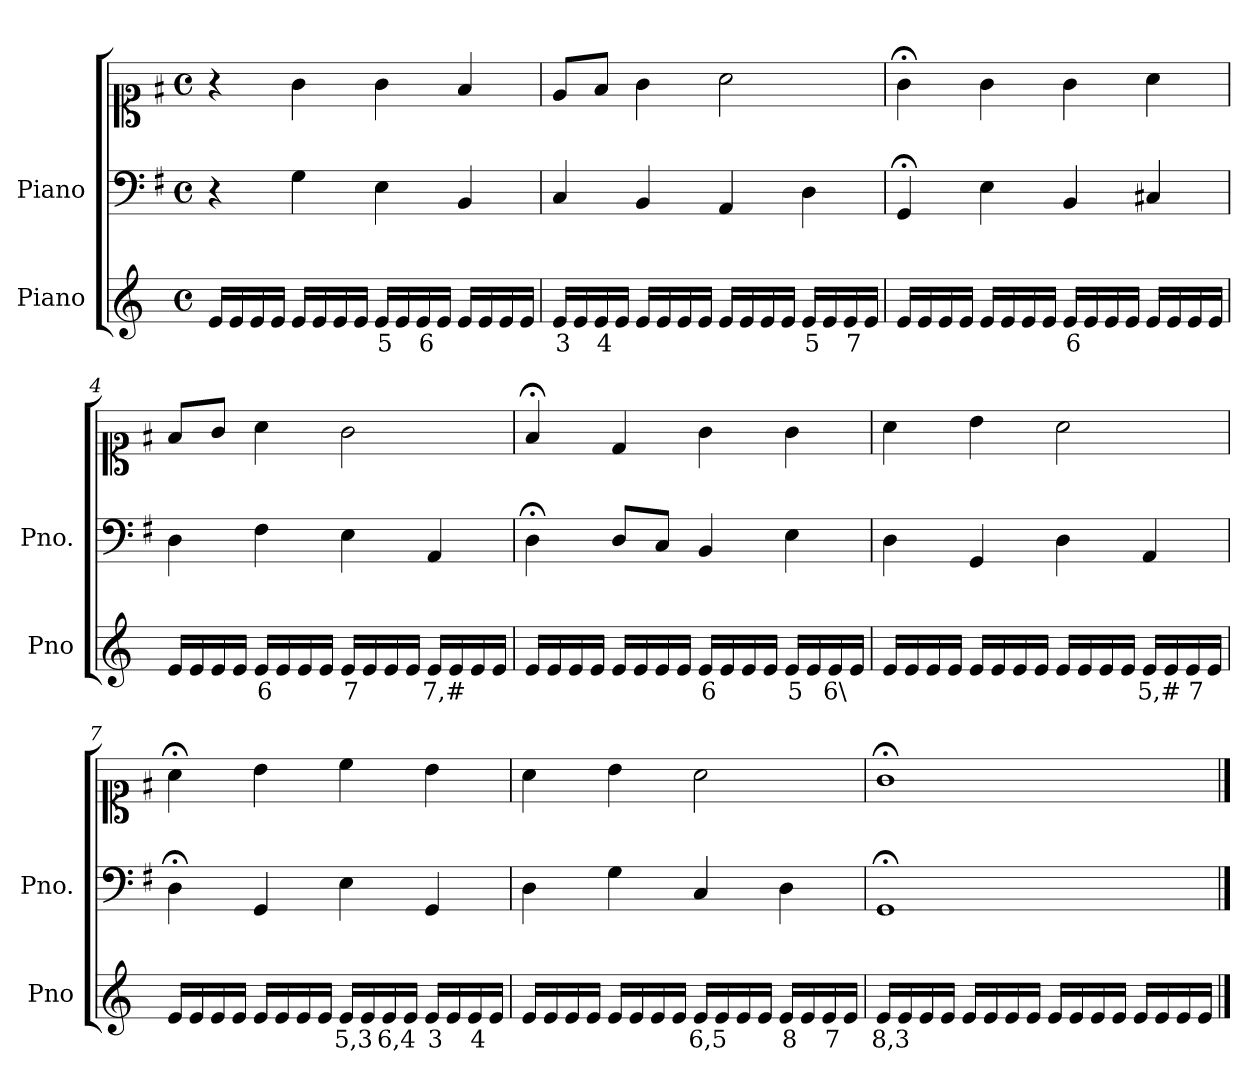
**kern	**text	**kern	**kern
*part2	*part2	*part1	*part1
*staff3	*staff3	*staff2	*staff1
*I"Piano	*	*I"Piano	*
*I'Pno	*	*I'Pno.	*
*clefG2	*	*clefF4	*clefC1
*k[]	*	*k[f#]	*k[f#]
*M4/4	*	*M4/4	*M4/4
*met(c)	*	*met(c)	*met(c)
=1	=1	=1	=1
16e/LL	.	4r	4r
16e/	.	.	.
16e/	.	.	.
16e/JJ	.	.	.
16e/LL	.	4G\	4g\
16e/	.	.	.
16e/	.	.	.
16e/JJ	.	.	.
!	!LO:LY:b	!	!
16e/LL	5	4E\	4g\
16e/	.	.	.
!	!LO:LY:b	!	!
16e/	6	.	.
16e/JJ	.	.	.
16e/LL	.	4BB/	4f#/
16e/	.	.	.
16e/	.	.	.
16e/JJ	.	.	.
=2	=2	=2	=2
!	!LO:LY:b	!	!
16e/LL	3	4C/	8e/L
16e/	.	.	.
!	!LO:LY:b	!	!
16e/	4	.	8f#/J
16e/JJ	.	.	.
16e/LL	.	4BB/	4g\
16e/	.	.	.
16e/	.	.	.
16e/JJ	.	.	.
16e/LL	.	4AA/	2a\
16e/	.	.	.
16e/	.	.	.
16e/JJ	.	.	.
!	!LO:LY:b	!	!
16e/LL	5	4D\	.
16e/	.	.	.
!	!LO:LY:b	!	!
16e/	7	.	.
16e/JJ	.	.	.
=3	=3	=3	=3
16e/LL	.	4GG;</	4g;<\
16e/	.	.	.
16e/	.	.	.
16e/JJ	.	.	.
16e/LL	.	4E\	4g\
16e/	.	.	.
16e/	.	.	.
16e/JJ	.	.	.
!	!LO:LY:b	!	!
16e/LL	6	4BB/	4g\
16e/	.	.	.
16e/	.	.	.
16e/JJ	.	.	.
16e/LL	.	4C#X/	4a\
16e/	.	.	.
16e/	.	.	.
16e/JJ	.	.	.
=4	=4	=4	=4
16e/LL	.	4D\	8f#/L
16e/	.	.	.
16e/	.	.	8g/J
16e/JJ	.	.	.
!	!LO:LY:b	!	!
16e/LL	6	4F#\	4a\
16e/	.	.	.
16e/	.	.	.
16e/JJ	.	.	.
!	!LO:LY:b	!	!
16e/LL	7	4E\	2g\
16e/	.	.	.
16e/	.	.	.
16e/JJ	.	.	.
!	!LO:LY:b	!	!
16e/LL	7,#	4AA/	.
16e/	.	.	.
16e/	.	.	.
16e/JJ	.	.	.
=5	=5	=5	=5
16e/LL	.	4D;<\	4f#;</
16e/	.	.	.
16e/	.	.	.
16e/JJ	.	.	.
16e/LL	.	8D/L	4d/
16e/	.	.	.
16e/	.	8C/J	.
16e/JJ	.	.	.
!	!LO:LY:b	!	!
16e/LL	6	4BB/	4g\
16e/	.	.	.
16e/	.	.	.
16e/JJ	.	.	.
!	!LO:LY:b	!	!
16e/LL	5	4E\	4g\
16e/	.	.	.
!	!LO:LY:b	!	!
16e/	6\	.	.
16e/JJ	.	.	.
=6	=6	=6	=6
16e/LL	.	4D\	4a\
16e/	.	.	.
16e/	.	.	.
16e/JJ	.	.	.
16e/LL	.	4GG/	4b\
16e/	.	.	.
16e/	.	.	.
16e/JJ	.	.	.
16e/LL	.	4D\	2a\
16e/	.	.	.
16e/	.	.	.
16e/JJ	.	.	.
!	!LO:LY:b	!	!
16e/LL	5,#	4AA/	.
16e/	.	.	.
!	!LO:LY:b	!	!
16e/	7	.	.
16e/JJ	.	.	.
=7	=7	=7	=7
16e/LL	.	4D;<\	4a;<\
16e/	.	.	.
16e/	.	.	.
16e/JJ	.	.	.
16e/LL	.	4GG/	4b\
16e/	.	.	.
16e/	.	.	.
16e/JJ	.	.	.
!	!LO:LY:b	!	!
16e/LL	5,3	4E\	4cc\
16e/	.	.	.
!	!LO:LY:b	!	!
16e/	6,4	.	.
16e/JJ	.	.	.
!	!LO:LY:b	!	!
16e/LL	3	4GG/	4b\
16e/	.	.	.
!	!LO:LY:b	!	!
16e/	4	.	.
16e/JJ	.	.	.
=8	=8	=8	=8
16e/LL	.	4D\	4a\
16e/	.	.	.
16e/	.	.	.
16e/JJ	.	.	.
16e/LL	.	4G\	4b\
16e/	.	.	.
16e/	.	.	.
16e/JJ	.	.	.
!	!LO:LY:b	!	!
16e/LL	6,5	4C/	2a\
16e/	.	.	.
16e/	.	.	.
16e/JJ	.	.	.
!	!LO:LY:b	!	!
16e/LL	8	4D\	.
16e/	.	.	.
!	!LO:LY:b	!	!
16e/	7	.	.
16e/JJ	.	.	.
=9	=9	=9	=9
!	!LO:LY:b	!	!
16e/LL	8,3	1GG;<	1g;<
16e/	.	.	.
16e/	.	.	.
16e/JJ	.	.	.
16e/LL	.	.	.
16e/	.	.	.
16e/	.	.	.
16e/JJ	.	.	.
16e/LL	.	.	.
16e/	.	.	.
16e/	.	.	.
16e/JJ	.	.	.
16e/LL	.	.	.
16e/	.	.	.
16e/	.	.	.
16e/JJ	.	.	.
==	==	==	==
*-	*-	*-	*-
